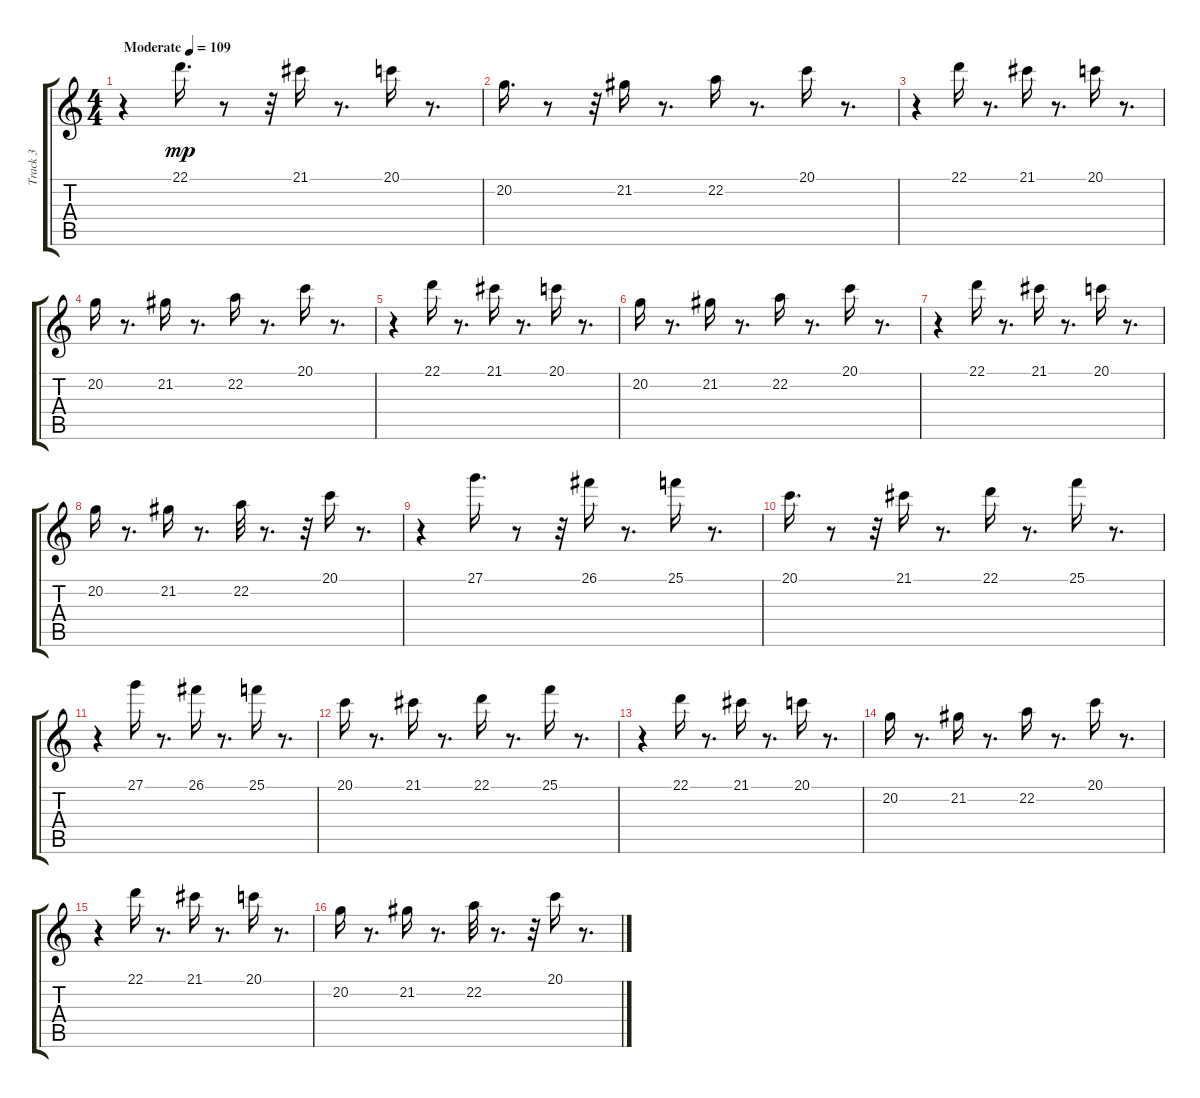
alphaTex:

\track ("Track 3" "Track 3") {instrument fx4atmosphere}
\staff {score tabs}
\tuning (E4 B3 G3 D3 A2 E2) {hide}
\ts (4 4)
\tempo (109 "Moderate")
\clef g2
\ks c
r.4{dy mp instrument fx4atmosphere} 22.1.16{d} r.8 r.32 21.1.16 r.8{d} 20.1.16 r.8{d} |
20.2.16{d} r.8 r.32 21.2.16 r.8{d} 22.2.16 r.8{d} 20.1.16 r.8{d} |
r.4 22.1.16 r.8{d} 21.1.16 r.8{d} 20.1.16 r.8{d} |
20.2.16 r.8{d} 21.2.16 r.8{d} 22.2.16 r.8{d} 20.1.16 r.8{d} |
r.4 22.1.16 r.8{d} 21.1.16 r.8{d} 20.1.16 r.8{d} |
20.2.16 r.8{d} 21.2.16 r.8{d} 22.2.16 r.8{d} 20.1.16 r.8{d} |
r.4 22.1.16 r.8{d} 21.1.16 r.8{d} 20.1.16 r.8{d} |
20.2.16 r.8{d} 21.2.16 r.8{d} 22.2.32 r.8{d} r.32 20.1.16 r.8{d} |
r.4 27.1.16{d} r.8 r.32 26.1.16 r.8{d} 25.1.16 r.8{d} |
20.1.16{d} r.8 r.32 21.1.16 r.8{d} 22.1.16 r.8{d} 25.1.16 r.8{d} |
r.4 27.1.16 r.8{d} 26.1.16 r.8{d} 25.1.16 r.8{d} |
20.1.16 r.8{d} 21.1.16 r.8{d} 22.1.16 r.8{d} 25.1.16 r.8{d} |
r.4 22.1.16 r.8{d} 21.1.16 r.8{d} 20.1.16 r.8{d} |
20.2.16 r.8{d} 21.2.16 r.8{d} 22.2.16 r.8{d} 20.1.16 r.8{d} |
r.4 22.1.16 r.8{d} 21.1.16 r.8{d} 20.1.16 r.8{d} |
20.2.16 r.8{d} 21.2.16 r.8{d} 22.2.32 r.8{d} r.32 20.1.16 r.8{d}
